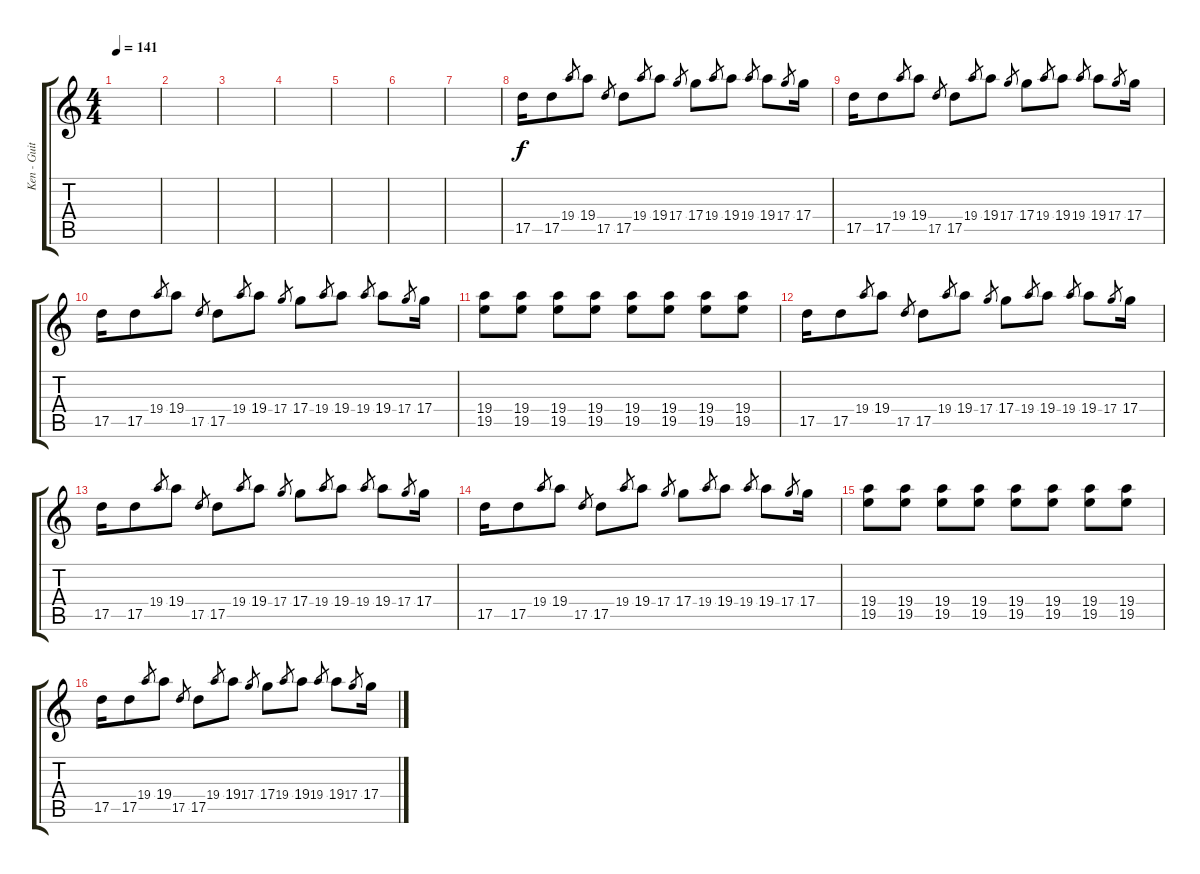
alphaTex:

\track ("Ken - Guitar1" "Ken - Guit") {instrument distortionguitar}
\staff {score tabs}
\tuning (E4 B3 G3 D3 A2 E2) {hide}
\ts (4 4)
\tempo 141
\clef g2
\ks c
|
|
|
|
|
|
|
17.5.16 17.5.8 19.4.8{gr} 19.4.8 17.5.8{gr} 17.5.8 19.4.8{gr} 19.4.8 17.4.8{gr} 17.4.8 19.4.8{gr} 19.4.8 19.4.8{gr} 19.4.8 17.4.8{gr} 17.4.16 |
17.5.16 17.5.8 19.4.8{gr} 19.4.8 17.5.8{gr} 17.5.8 19.4.8{gr} 19.4.8 17.4.8{gr} 17.4.8 19.4.8{gr} 19.4.8 19.4.8{gr} 19.4.8 17.4.8{gr} 17.4.16 |
17.5.16 17.5.8 19.4.8{gr} 19.4.8 17.5.8{gr} 17.5.8 19.4.8{gr} 19.4.8 17.4.8{gr} 17.4.8 19.4.8{gr} 19.4.8 19.4.8{gr} 19.4.8 17.4.8{gr} 17.4.16 |
(19.4 19.5).8 (19.4 19.5).8 (19.4 19.5).8 (19.4 19.5).8 (19.4 19.5).8 (19.4 19.5).8 (19.4 19.5).8 (19.4 19.5).8 |
17.5.16 17.5.8 19.4.8{gr} 19.4.8 17.5.8{gr} 17.5.8 19.4.8{gr} 19.4.8 17.4.8{gr} 17.4.8 19.4.8{gr} 19.4.8 19.4.8{gr} 19.4.8 17.4.8{gr} 17.4.16 |
17.5.16 17.5.8 19.4.8{gr} 19.4.8 17.5.8{gr} 17.5.8 19.4.8{gr} 19.4.8 17.4.8{gr} 17.4.8 19.4.8{gr} 19.4.8 19.4.8{gr} 19.4.8 17.4.8{gr} 17.4.16 |
17.5.16 17.5.8 19.4.8{gr} 19.4.8 17.5.8{gr} 17.5.8 19.4.8{gr} 19.4.8 17.4.8{gr} 17.4.8 19.4.8{gr} 19.4.8 19.4.8{gr} 19.4.8 17.4.8{gr} 17.4.16 |
(19.4 19.5).8 (19.4 19.5).8 (19.4 19.5).8 (19.4 19.5).8 (19.4 19.5).8 (19.4 19.5).8 (19.4 19.5).8 (19.4 19.5).8 |
17.5.16 17.5.8 19.4.8{gr} 19.4.8 17.5.8{gr} 17.5.8 19.4.8{gr} 19.4.8 17.4.8{gr} 17.4.8 19.4.8{gr} 19.4.8 19.4.8{gr} 19.4.8 17.4.8{gr} 17.4.16
